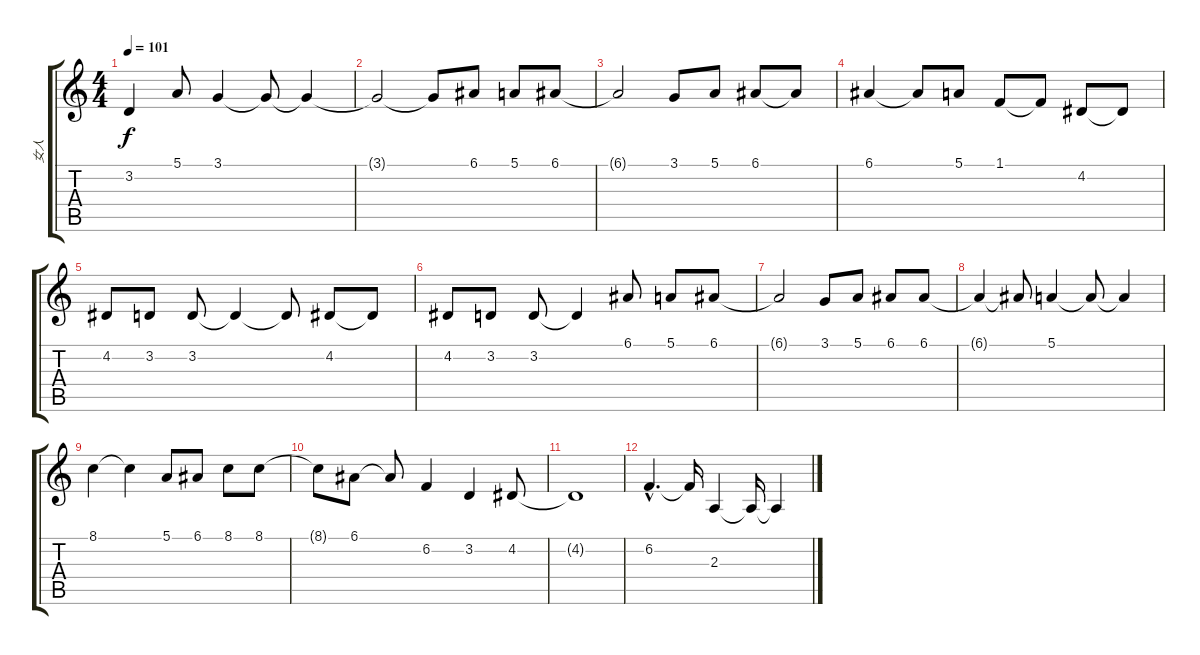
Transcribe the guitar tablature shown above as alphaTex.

\track ("女人" "女人") {instrument reedorgan}
\staff {score tabs}
\tuning (E4 B3 G3 D3 A2 D2) {hide}
\ts (4 4)
\tempo 101
\clef g2
\ks c
3.2.4{dy f} 5.1.8 3.1.4 3.1{t}.8 3.1{t}.4 |
3.1{t}.2 3.1{t}.8 6.1.8 5.1.8 6.1.8 |
6.1{t}.2 3.1.8 5.1.8 6.1.8 6.1{t}.8 |
6.1.4 6.1{t}.8 5.1.8 1.1.8 1.1{t}.8 4.2.8 4.2{t}.8 |
4.2.8 3.2.8 3.2.8 3.2{t}.4 3.2{t}.8 4.2.8 4.2{t}.8 |
4.2.8 3.2.8 3.2.8 3.2{t}.4 6.1.8 5.1.8 6.1.8 |
6.1{t}.2 3.1.8 5.1.8 6.1.8 6.1.8 |
6.1{t}.4 6.1{t}.8 5.1.4 5.1{t}.8 5.1{t}.4 |
8.1.4 8.1{t}.4 5.1.8 6.1.8 8.1.8 8.1.8 |
8.1{t}.8 6.1.8 6.1{t}.8 6.2.4 3.2.4 4.2.8 |
4.2{t}.1 |
6.2{hac}.4{d} 6.2{t}.16 2.3.4 2.3{t}.16 2.3{t}.4
